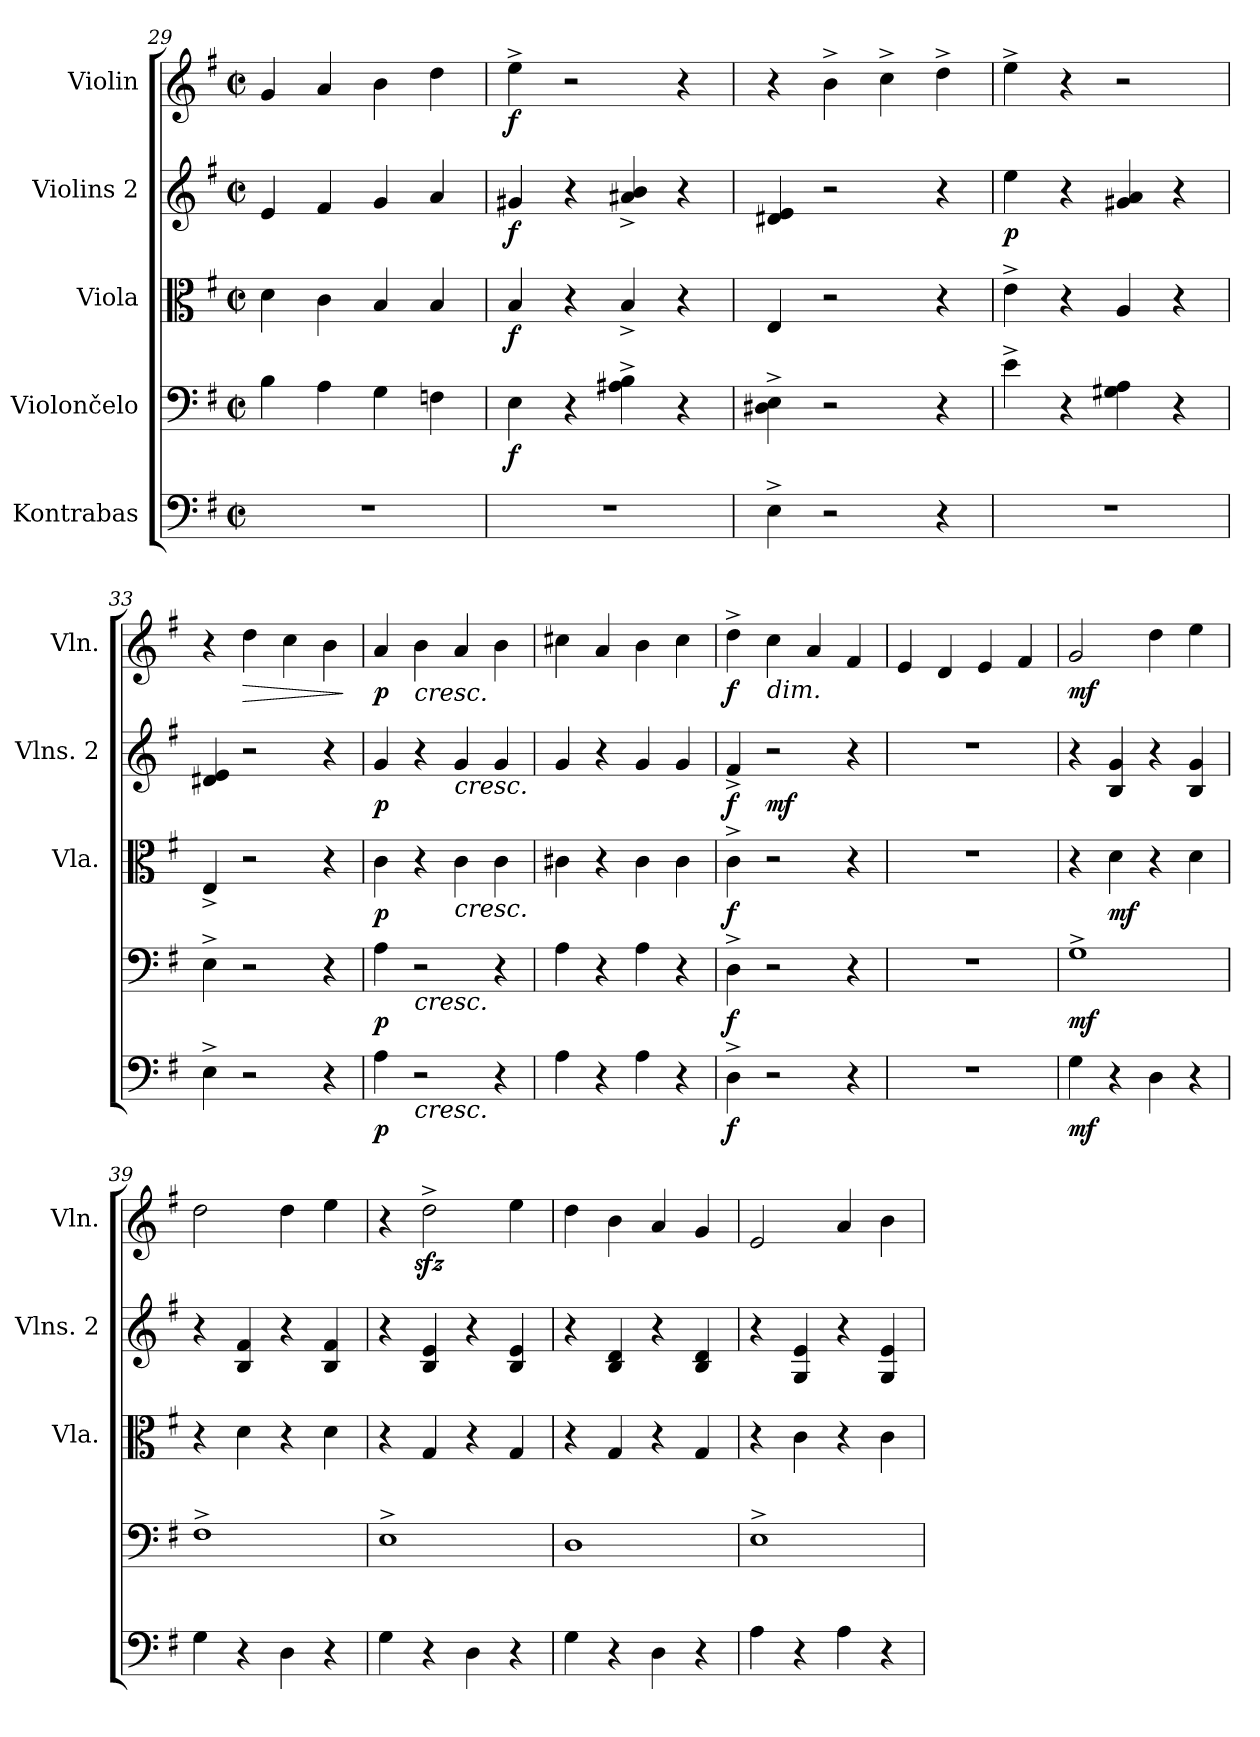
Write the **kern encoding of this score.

**kern	**dynam	**kern	**dynam	**kern	**dynam	**kern	**dynam	**kern	**dynam
*part5	*part5	*part4	*part4	*part3	*part3	*part2	*part2	*part1	*part1
*staff5	*staff5	*staff4	*staff4	*staff3	*staff3	*staff2	*staff2	*staff1	*staff1
*I"Kontrabas	*	*I"Violončelo	*	*I"Viola	*	*I"Violins 2	*	*I"Violin	*
*	*	*	*	*I'Vla.	*	*I'Vlns. 2	*	*I'Vln.	*
*clefF4	*	*clefF4	*	*clefC3	*	*clefG2	*	*clefG2	*
*ITrd7c12	*	*	*	*	*	*	*	*	*
*k[f#]	*	*k[f#]	*	*k[f#]	*	*k[f#]	*	*k[f#]	*
*M4/4	*	*M4/4	*	*M4/4	*	*M4/4	*	*M4/4	*
*met(c|)	*	*met(c|)	*	*met(c|)	*	*met(c|)	*	*met(c|)	*
=29	=29	=29	=29	=29	=29	=29	=29	=29	=29
1r	.	4B\	.	4d\	.	4e/	.	4g/	.
.	.	4A\	.	4c\	.	4f#/	.	4a/	.
.	.	4G\	.	4B/	.	4g/	.	4b\	.
.	.	4Fn\	.	4B/	.	4a/	.	4dd\	.
=30	=30	=30	=30	=30	=30	=30	=30	=30	=30
!	!	!	!LO:DY:b	!	!LO:DY:b	!	!LO:DY:b	!	!LO:DY:b
1r	.	4E\	f	4B/	f	4g#X/	f	4ee^\	f
.	.	4r	.	4r	.	4r	.	2r	.
.	.	4A#X\^ 4B\^	.	4B^/	.	4a#X/^ 4b/^	.	.	.
.	.	4r	.	4r	.	4r	.	4r	.
=31	=31	=31	=31	=31	=31	=31	=31	=31	=31
4EE^\	.	4D#X\^ 4E\^	.	4E/	.	4d#X/ 4e/	.	4r	.
2r	.	2r	.	2r	.	2r	.	4b^\	.
.	.	.	.	.	.	.	.	4cc^\	.
4r	.	4r	.	4r	.	4r	.	4dd^\	.
!!LO:PB:g=z
=32	=32	=32	=32	=32	=32	=32	=32	=32	=32
!	!	!	!	!	!	!	!LO:DY:b	!	!
1r	.	4e^\	.	4e^\	.	4ee\	p	4ee^\	.
.	.	4r	.	4r	.	4r	.	4r	.
.	.	4G#X\ 4A\	.	4A/	.	4g#X/ 4a/	.	2r	.
.	.	4r	.	4r	.	4r	.	.	.
=33	=33	=33	=33	=33	=33	=33	=33	=33	=33
4EE^\	.	4E^\	.	4E^/	.	4d#X/ 4e/	.	4r	.
!	!	!	!	!	!	!	!	!	!LO:HP:b
2r	.	2r	.	2r	.	2r	.	4dd\	>
.	.	.	.	.	.	.	.	4cc\	.
4r	.	4r	.	4r	.	4r	.	4b\	.
.	.	.	.	.	.	.	.	.	]
=34	=34	=34	=34	=34	=34	=34	=34	=34	=34
!	!LO:DY:b	!	!LO:DY:b	!	!LO:DY:b	!	!LO:DY:b	!	!LO:DY:b
4AA\	p	4A\	p	4c\	p	4g/	p	4a/	p
!	!	!	!	!	!	!	!	!LO:TX:b:i:t=cresc.	!
!	!	!LO:TX:b:i:t=cresc.	!	!	!	!	!	!	!
!LO:TX:b:i:t=cresc.	!	!	!	!	!	!	!	!	!
2r	.	2r	.	4r	.	4r	.	4b\	.
!	!	!	!	!	!	!LO:TX:b:i:t=cresc.	!	!	!
!	!	!	!	!LO:TX:b:i:t=cresc.	!	!	!	!	!
.	.	.	.	4c\	.	4g/	.	4a/	.
4r	.	4r	.	4c\	.	4g/	.	4b\	.
=35	=35	=35	=35	=35	=35	=35	=35	=35	=35
4AA\	.	4A\	.	4c#X\	.	4g/	.	4cc#X\	.
4r	.	4r	.	4r	.	4r	.	4a/	.
4AA\	.	4A\	.	4c#\	.	4g/	.	4b\	.
4r	.	4r	.	4c#\	.	4g/	.	4cc#\	.
=36	=36	=36	=36	=36	=36	=36	=36	=36	=36
!	!LO:DY:b	!	!LO:DY:b	!	!LO:DY:b	!	!LO:DY:b	!	!LO:DY:b
4DD^\	f	4D^\	f	4c^\	f	4f#^/	f	4dd^\	f
!	!	!	!	!	!	!	!	!LO:TX:b:i:t=dim.	!
!	!	!	!	!	!	!	!LO:DY:b	!	!
2r	.	2r	.	2r	.	2r	mf	4cc\	.
.	.	.	.	.	.	.	.	4a/	.
4r	.	4r	.	4r	.	4r	.	4f#/	.
=37	=37	=37	=37	=37	=37	=37	=37	=37	=37
1r	.	1r	.	1r	.	1r	.	4e/	.
.	.	.	.	.	.	.	.	4d/	.
.	.	.	.	.	.	.	.	4e/	.
.	.	.	.	.	.	.	.	4f#/	.
=38	=38	=38	=38	=38	=38	=38	=38	=38	=38
!	!LO:DY:b	!	!LO:DY:b	!	!	!	!	!	!LO:DY:b
4GG\	mf	1G^	mf	4r	.	4r	.	2g/	mf
!	!	!	!	!	!LO:DY:b	!	!	!	!
4r	.	.	.	4d\	mf	4B/ 4g/	.	.	.
4DD\	.	.	.	4r	.	4r	.	4dd\	.
4r	.	.	.	4d\	.	4B/ 4g/	.	4ee\	.
=39	=39	=39	=39	=39	=39	=39	=39	=39	=39
4GG\	.	1F#^	.	4r	.	4r	.	2dd\	.
4r	.	.	.	4d\	.	4B/ 4f#/	.	.	.
4DD\	.	.	.	4r	.	4r	.	4dd\	.
4r	.	.	.	4d\	.	4B/ 4f#/	.	4ee\	.
!!LO:LB:g=z
=40	=40	=40	=40	=40	=40	=40	=40	=40	=40
4GG\	.	1E^	.	4r	.	4r	.	4r	.
4r	.	.	.	4G/	.	4B/ 4e/	.	2ddzz<^\	.
4DD\	.	.	.	4r	.	4r	.	.	.
4r	.	.	.	4G/	.	4B/ 4e/	.	4ee\	.
=41	=41	=41	=41	=41	=41	=41	=41	=41	=41
4GG\	.	1D	.	4r	.	4r	.	4dd\	.
4r	.	.	.	4G/	.	4B/ 4d/	.	4b\	.
4DD\	.	.	.	4r	.	4r	.	4a/	.
4r	.	.	.	4G/	.	4B/ 4d/	.	4g/	.
=42	=42	=42	=42	=42	=42	=42	=42	=42	=42
4AA\	.	1E^	.	4r	.	4r	.	2e/	.
4r	.	.	.	4c\	.	4G/ 4e/	.	.	.
4AA\	.	.	.	4r	.	4r	.	4a/	.
4r	.	.	.	4c\	.	4G/ 4e/	.	4b\	.
=	=	=	=	=	=	=	=	=	=
*-	*-	*-	*-	*-	*-	*-	*-	*-	*-
